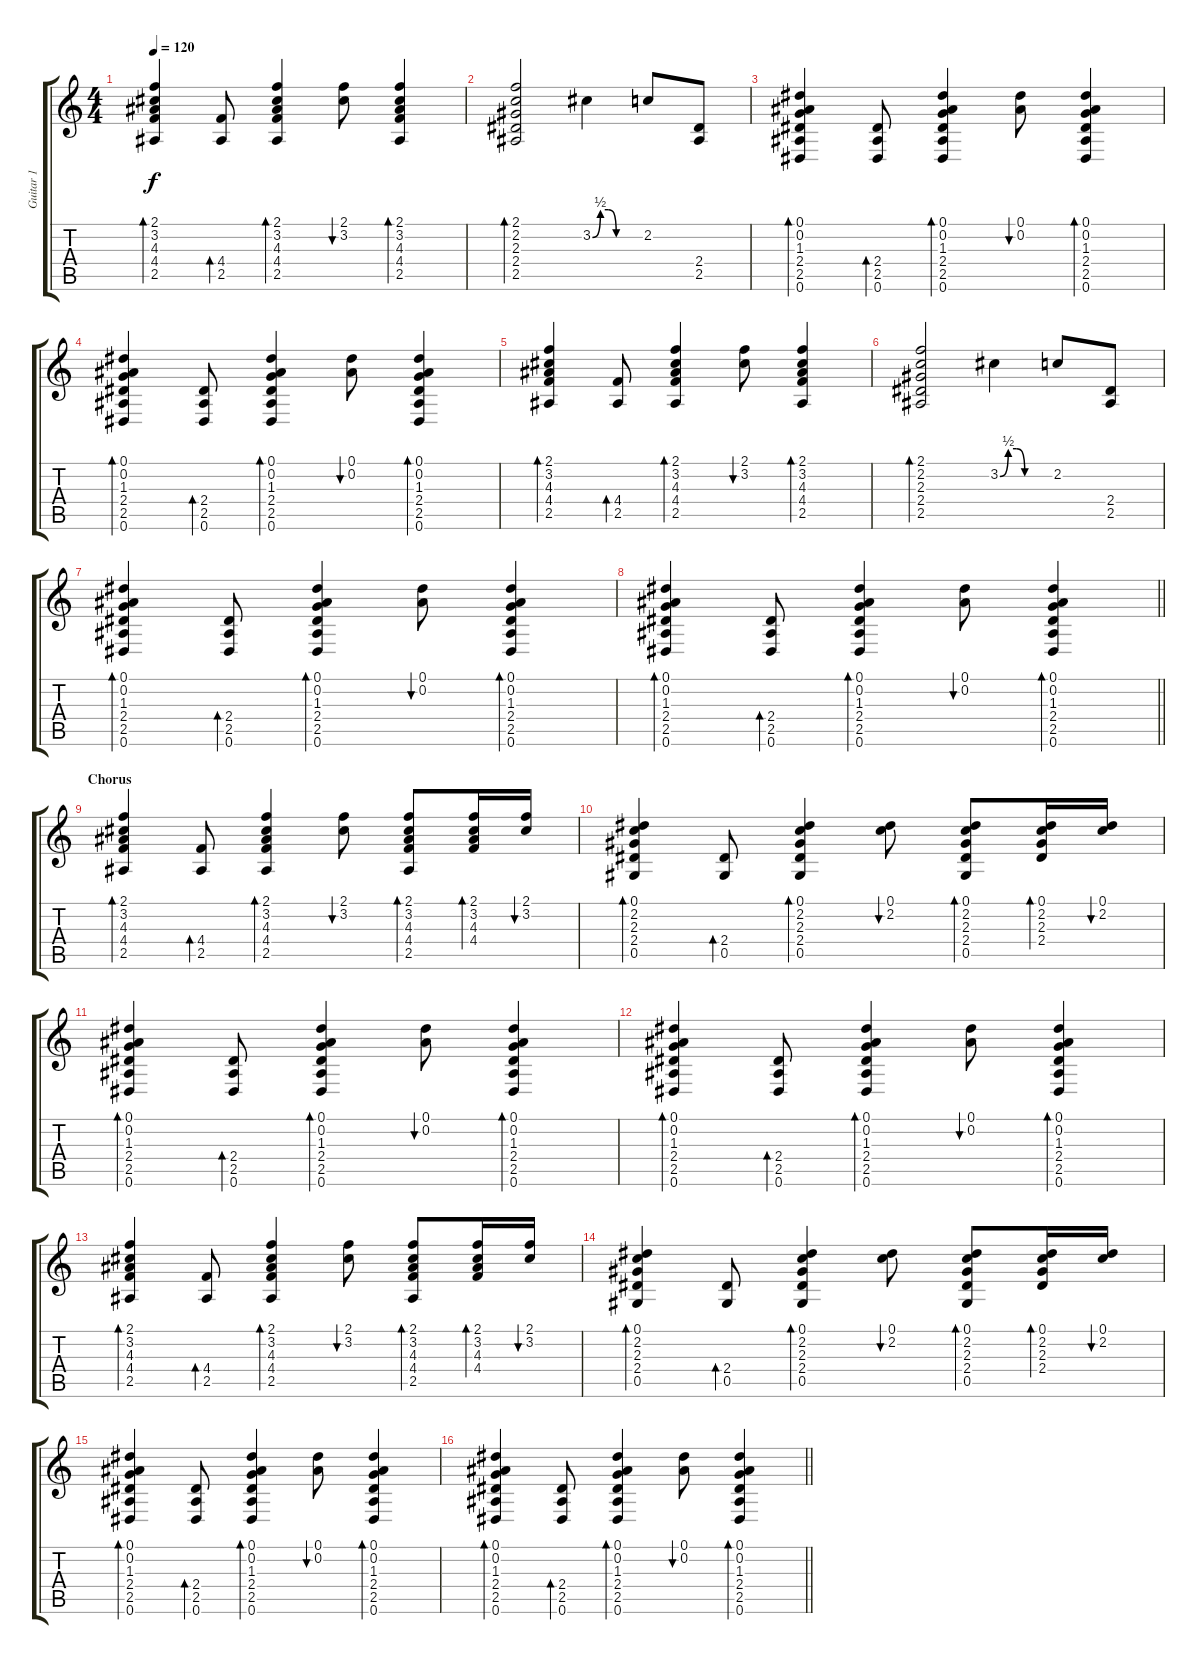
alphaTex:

\track ("Guitar 1" "Guitar 1") {instrument acousticguitarsteel}
\staff {score tabs}
\tuning (Eb4 Bb3 Gb3 Db3 Ab2 Eb2) {hide}
\ts (4 4)
\tempo 120
\clef g2
\ks c
(2.1 3.2 4.3 4.4 2.5).4{bd 60 dy f} (4.4 2.5).8{bd 60} (2.1 3.2 4.3 4.4 2.5).4{bd 60} (2.1 3.2).8{bu 60} (2.1 3.2 4.3 4.4 2.5).4{bd 60} |
(2.1 2.2 2.3 2.4 2.5).2{bd 120} 3.2{be (custom 0 0 10 2 20 2 30 0 60 0)}.4 2.2.8 (2.4 2.5).8 |
(0.1 0.2 1.3 2.4 2.5 0.6).4{bd 60} (2.4 2.5 0.6).8{bd 60} (0.1 0.2 1.3 2.4 2.5 0.6).4{bd 60} (0.1 0.2).8{bu 60} (0.1 0.2 1.3 2.4 2.5 0.6).4{bd 60} |
(0.1 0.2 1.3 2.4 2.5 0.6).4{bd 60} (2.4 2.5 0.6).8{bd 60} (0.1 0.2 1.3 2.4 2.5 0.6).4{bd 60} (0.1 0.2).8{bu 60} (0.1 0.2 1.3 2.4 2.5 0.6).4{bd 60} |
(2.1 3.2 4.3 4.4 2.5).4{bd 60} (4.4 2.5).8{bd 60} (2.1 3.2 4.3 4.4 2.5).4{bd 60} (2.1 3.2).8{bu 60} (2.1 3.2 4.3 4.4 2.5).4{bd 60} |
(2.1 2.2 2.3 2.4 2.5).2{bd 120} 3.2{be (custom 0 0 10 2 20 2 30 0 60 0)}.4 2.2.8 (2.4 2.5).8 |
(0.1 0.2 1.3 2.4 2.5 0.6).4{bd 60} (2.4 2.5 0.6).8{bd 60} (0.1 0.2 1.3 2.4 2.5 0.6).4{bd 60} (0.1 0.2).8{bu 60} (0.1 0.2 1.3 2.4 2.5 0.6).4{bd 60} |
\barLineRight lightlight
(0.1 0.2 1.3 2.4 2.5 0.6).4{bd 60} (2.4 2.5 0.6).8{bd 60} (0.1 0.2 1.3 2.4 2.5 0.6).4{bd 60} (0.1 0.2).8{bu 60} (0.1 0.2 1.3 2.4 2.5 0.6).4{bd 60} |
\section ("" "Chorus")
(2.1 3.2 4.3 4.4 2.5).4{bd 60} (4.4 2.5).8{bd 60} (2.1 3.2 4.3 4.4 2.5).4{bd 60} (2.1 3.2).8{bu 60} (2.1 3.2 4.3 4.4 2.5).8{bd 60} (2.1 3.2 4.3 4.4).16{bd 60} (2.1 3.2).16{bu 60} |
(0.1 2.2 2.3 2.4 0.5).4{bd 60} (2.4 0.5).8{bd 60} (0.1 2.2 2.3 2.4 0.5).4{bd 60} (0.1 2.2).8{bu 60} (0.1 2.2 2.3 2.4 0.5).8{bd 60} (0.1 2.2 2.3 2.4).16{bd 60} (0.1 2.2).16{bu 60} |
(0.1 0.2 1.3 2.4 2.5 0.6).4{bd 60} (2.4 2.5 0.6).8{bd 60} (0.1 0.2 1.3 2.4 2.5 0.6).4{bd 60} (0.1 0.2).8{bu 60} (0.1 0.2 1.3 2.4 2.5 0.6).4{bd 60} |
(0.1 0.2 1.3 2.4 2.5 0.6).4{bd 60} (2.4 2.5 0.6).8{bd 60} (0.1 0.2 1.3 2.4 2.5 0.6).4{bd 60} (0.1 0.2).8{bu 60} (0.1 0.2 1.3 2.4 2.5 0.6).4{bd 60} |
(2.1 3.2 4.3 4.4 2.5).4{bd 60} (4.4 2.5).8{bd 60} (2.1 3.2 4.3 4.4 2.5).4{bd 60} (2.1 3.2).8{bu 60} (2.1 3.2 4.3 4.4 2.5).8{bd 60} (2.1 3.2 4.3 4.4).16{bd 60} (2.1 3.2).16{bu 60} |
(0.1 2.2 2.3 2.4 0.5).4{bd 60} (2.4 0.5).8{bd 60} (0.1 2.2 2.3 2.4 0.5).4{bd 60} (0.1 2.2).8{bu 60} (0.1 2.2 2.3 2.4 0.5).8{bd 60} (0.1 2.2 2.3 2.4).16{bd 60} (0.1 2.2).16{bu 60} |
(0.1 0.2 1.3 2.4 2.5 0.6).4{bd 60} (2.4 2.5 0.6).8{bd 60} (0.1 0.2 1.3 2.4 2.5 0.6).4{bd 60} (0.1 0.2).8{bu 60} (0.1 0.2 1.3 2.4 2.5 0.6).4{bd 60} |
\barLineRight lightlight
(0.1 0.2 1.3 2.4 2.5 0.6).4{bd 60} (2.4 2.5 0.6).8{bd 60} (0.1 0.2 1.3 2.4 2.5 0.6).4{bd 60} (0.1 0.2).8{bu 60} (0.1 0.2 1.3 2.4 2.5 0.6).4{bd 60}
